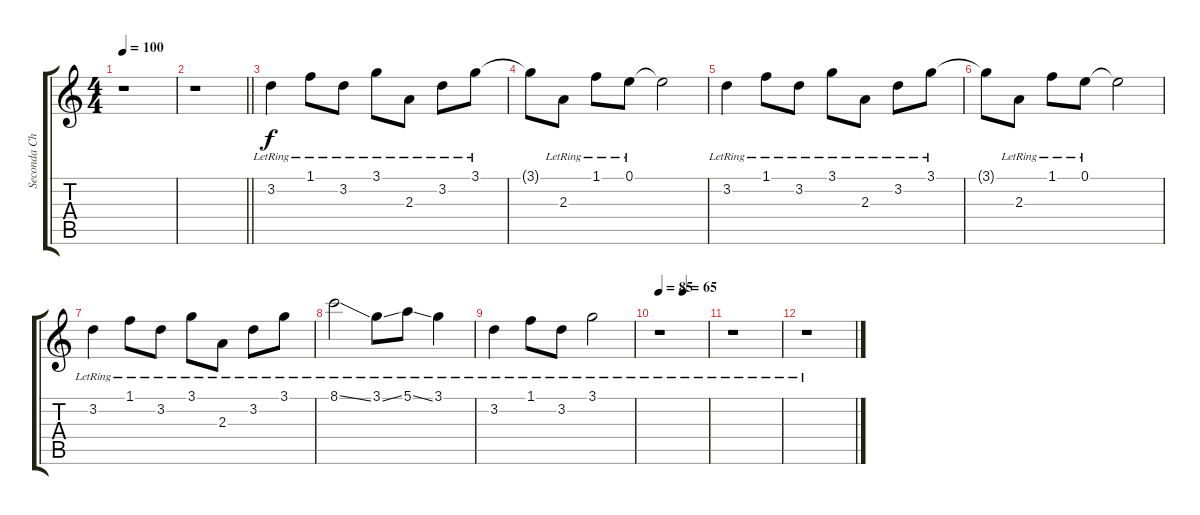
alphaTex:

\track ("Seconda Chitarra" "Seconda Ch") {instrument electricguitarclean}
\staff {score tabs}
\tuning (E4 B3 G3 D3 A2 E2) {hide}
\ts (4 4)
\tempo 100
\clef g2
\ks c
r.1{dy f} |
\barLineRight lightlight
r.1 |
3.2{lr}.4 1.1{lr}.8 3.2{lr}.8 3.1{lr}.8 2.3{lr}.8 3.2{lr}.8 3.1{lr}.8 |
3.1{t}.8 2.3{lr}.8 1.1{lr}.8 0.1{lr}.8 0.1{t}.2 |
3.2{lr}.4 1.1{lr}.8 3.2{lr}.8 3.1{lr}.8 2.3{lr}.8 3.2{lr}.8 3.1{lr}.8 |
3.1{t}.8 2.3{lr}.8 1.1{lr}.8 0.1{lr}.8 0.1{t}.2 |
3.2{lr}.4 1.1{lr}.8 3.2{lr}.8 3.1{lr}.8 2.3{lr}.8 3.2{lr}.8 3.1{lr}.8 |
8.1{ss lr}.2 3.1{ss lr}.8 5.1{ss lr}.8 3.1{lr}.4 |
3.2{lr}.4 1.1{lr}.8 3.2{lr}.8 3.1{lr}.2 |
\tempo 85
\tempo (65 0.5)
r.1 |
r.1 |
r.1
